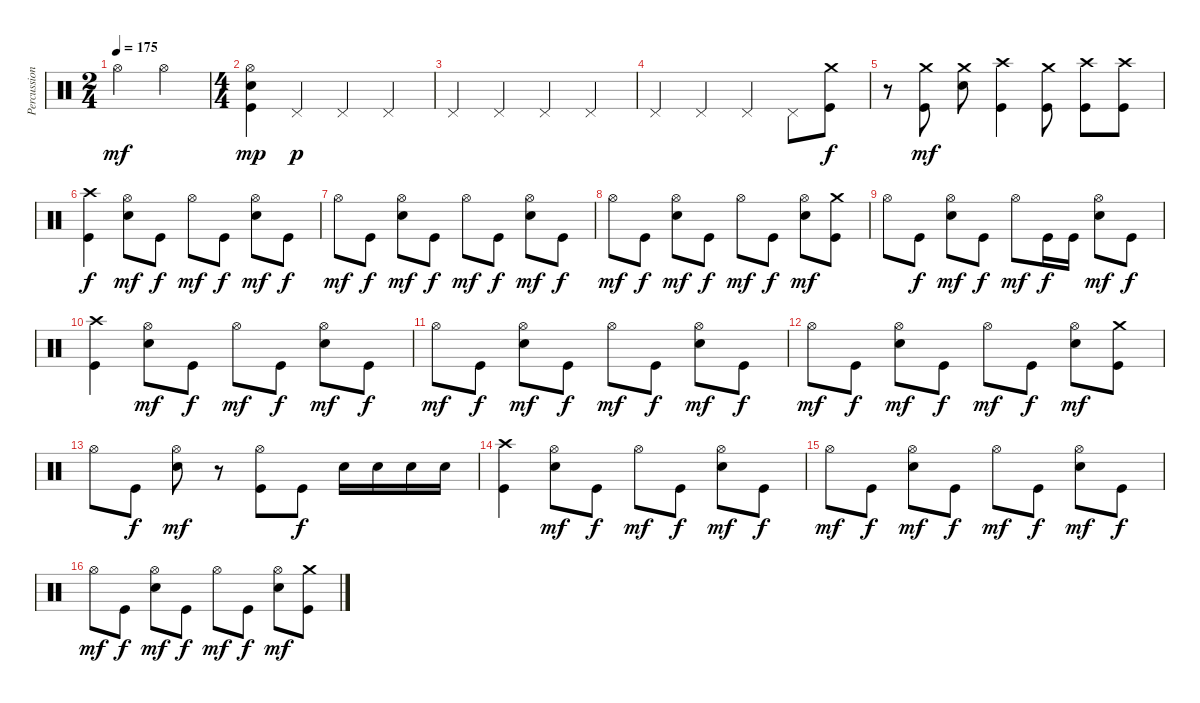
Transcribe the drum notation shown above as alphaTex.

\track ("Percussions" "Percussion") {instrument percussion}
\staff {score}
\articulation defaults
\ts (2 4)
\tempo 175
\clef neutral
\ks c "Hi-Hat (open)".4{dy mf} "Hi-Hat (open)".4
|
\ts (4 4)
("Kick (hit)" "Electric Snare (hit)" "Hi-Hat (open)").4{dy mp} "Pedal Hi-Hat (hit)".4{dy p} "Pedal Hi-Hat (hit)".4 "Pedal Hi-Hat (hit)".4 |
"Pedal Hi-Hat (hit)".4 "Pedal Hi-Hat (hit)".4 "Pedal Hi-Hat (hit)".4 "Pedal Hi-Hat (hit)".4 |
"Pedal Hi-Hat (hit)".4 "Pedal Hi-Hat (hit)".4 "Pedal Hi-Hat (hit)".4 "Pedal Hi-Hat (hit)".8 ("Kick (hit)" "Crash medium (hit)").8{dy f} |
r.8 ("Kick (hit)" "Crash medium (hit)").8{dy mf} ("Electric Snare (hit)" "Crash medium (hit)").8 ("Kick (hit)" "Crash high (hit)").4 ("Kick (hit)" "Crash medium (hit)").8 ("Kick (hit)" "Crash high (hit)").8 ("Kick (hit)" "Crash high (hit)").8 |
("Kick (hit)" "Crash high (hit)").4{dy f} ("Electric Snare (hit)" "Hi-Hat (open)").8{dy mf} "Kick (hit)".8{dy f} "Hi-Hat (open)".8{dy mf} "Kick (hit)".8{dy f} ("Electric Snare (hit)" "Hi-Hat (open)").8{dy mf} "Kick (hit)".8{dy f} |
"Hi-Hat (open)".8{dy mf} "Kick (hit)".8{dy f} ("Electric Snare (hit)" "Hi-Hat (open)").8{dy mf} "Kick (hit)".8{dy f} "Hi-Hat (open)".8{dy mf} "Kick (hit)".8{dy f} ("Electric Snare (hit)" "Hi-Hat (open)").8{dy mf} "Kick (hit)".8{dy f} |
"Hi-Hat (open)".8{dy mf} "Kick (hit)".8{dy f} ("Electric Snare (hit)" "Hi-Hat (open)").8{dy mf} "Kick (hit)".8{dy f} "Hi-Hat (open)".8{dy mf} "Kick (hit)".8{dy f} ("Electric Snare (hit)" "Hi-Hat (open)").8{dy mf} ("Kick (hit)" "Crash medium (hit)").8 |
"Hi-Hat (open)".8 "Kick (hit)".8{dy f} ("Electric Snare (hit)" "Hi-Hat (open)").8{dy mf} "Kick (hit)".8{dy f} "Hi-Hat (open)".8{dy mf} "Kick (hit)".16{dy f} "Kick (hit)".16 ("Electric Snare (hit)" "Hi-Hat (open)").8{dy mf} "Kick (hit)".8{dy f} |
("Kick (hit)" "Crash high (hit)").4 ("Electric Snare (hit)" "Hi-Hat (open)").8{dy mf} "Kick (hit)".8{dy f} "Hi-Hat (open)".8{dy mf} "Kick (hit)".8{dy f} ("Electric Snare (hit)" "Hi-Hat (open)").8{dy mf} "Kick (hit)".8{dy f} |
"Hi-Hat (open)".8{dy mf} "Kick (hit)".8{dy f} ("Electric Snare (hit)" "Hi-Hat (open)").8{dy mf} "Kick (hit)".8{dy f} "Hi-Hat (open)".8{dy mf} "Kick (hit)".8{dy f} ("Electric Snare (hit)" "Hi-Hat (open)").8{dy mf} "Kick (hit)".8{dy f} |
"Hi-Hat (open)".8{dy mf} "Kick (hit)".8{dy f} ("Electric Snare (hit)" "Hi-Hat (open)").8{dy mf} "Kick (hit)".8{dy f} "Hi-Hat (open)".8{dy mf} "Kick (hit)".8{dy f} ("Electric Snare (hit)" "Hi-Hat (open)").8{dy mf} ("Kick (hit)" "Crash medium (hit)").8 |
"Hi-Hat (open)".8 "Kick (hit)".8{dy f} ("Electric Snare (hit)" "Hi-Hat (open)").8{dy mf} r.8 ("Kick (hit)" "Hi-Hat (open)").8 "Kick (hit)".8{dy f} "Electric Snare (hit)".16 "Electric Snare (hit)".16 "Electric Snare (hit)".16 "Electric Snare (hit)".16 |
("Kick (hit)" "Crash high (hit)").4 ("Electric Snare (hit)" "Hi-Hat (open)").8{dy mf} "Kick (hit)".8{dy f} "Hi-Hat (open)".8{dy mf} "Kick (hit)".8{dy f} ("Electric Snare (hit)" "Hi-Hat (open)").8{dy mf} "Kick (hit)".8{dy f} |
"Hi-Hat (open)".8{dy mf} "Kick (hit)".8{dy f} ("Electric Snare (hit)" "Hi-Hat (open)").8{dy mf} "Kick (hit)".8{dy f} "Hi-Hat (open)".8{dy mf} "Kick (hit)".8{dy f} ("Electric Snare (hit)" "Hi-Hat (open)").8{dy mf} "Kick (hit)".8{dy f} |
"Hi-Hat (open)".8{dy mf} "Kick (hit)".8{dy f} ("Electric Snare (hit)" "Hi-Hat (open)").8{dy mf} "Kick (hit)".8{dy f} "Hi-Hat (open)".8{dy mf} "Kick (hit)".8{dy f} ("Electric Snare (hit)" "Hi-Hat (open)").8{dy mf} ("Kick (hit)" "Crash medium (hit)").8
